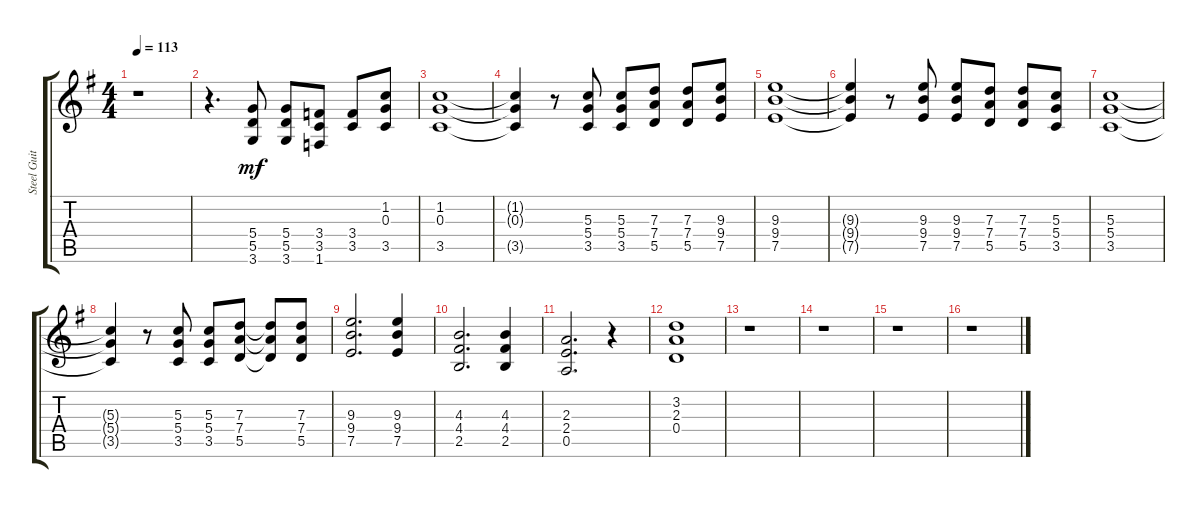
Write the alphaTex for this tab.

\track ("Steel Guitar" "Steel Guit") {instrument acousticguitarsteel}
\staff {score tabs}
\tuning (E4 B3 G3 D3 A2 E2) {hide}
\ts (4 4)
\tempo 113
\clef g2
\ks eminor
r.1{dy mf instrument acousticguitarsteel} |
r.4{d} (5.4 5.5 3.6).8 (5.4 5.5 3.6).8 (3.4 3.5 1.6).8 (3.4 3.5).8 (1.2 0.3 3.5).8 |
(1.2 0.3 3.5).1 |
(1.2{t} 0.3{t} 3.5{t}).4 r.8 (5.3 5.4 3.5).8 (5.3 5.4 3.5).8 (7.3 7.4 5.5).8 (7.3 7.4 5.5).8 (9.3 9.4 7.5).8 |
(9.3 9.4 7.5).1 |
(9.3{t} 9.4{t} 7.5{t}).4 r.8 (9.3 9.4 7.5).8 (9.3 9.4 7.5).8 (7.3 7.4 5.5).8 (7.3 7.4 5.5).8 (5.3 5.4 3.5).8 |
(5.3 5.4 3.5).1 |
(5.3{t} 5.4{t} 3.5{t}).4 r.8 (5.3 5.4 3.5).8 (5.3 5.4 3.5).8 (7.3 7.4 5.5).8 (7.3{t} 7.4{t} 5.5{t}).8 (7.3 7.4 5.5).8 |
(9.3 9.4 7.5).2{d} (9.3 9.4 7.5).4 |
(4.3 4.4 2.5).2{d} (4.3 4.4 2.5).4 |
(2.3 2.4 0.5).2{d} r.4 |
(3.2 2.3 0.4).1 |
r.1 |
r.1 |
r.1 |
r.1
